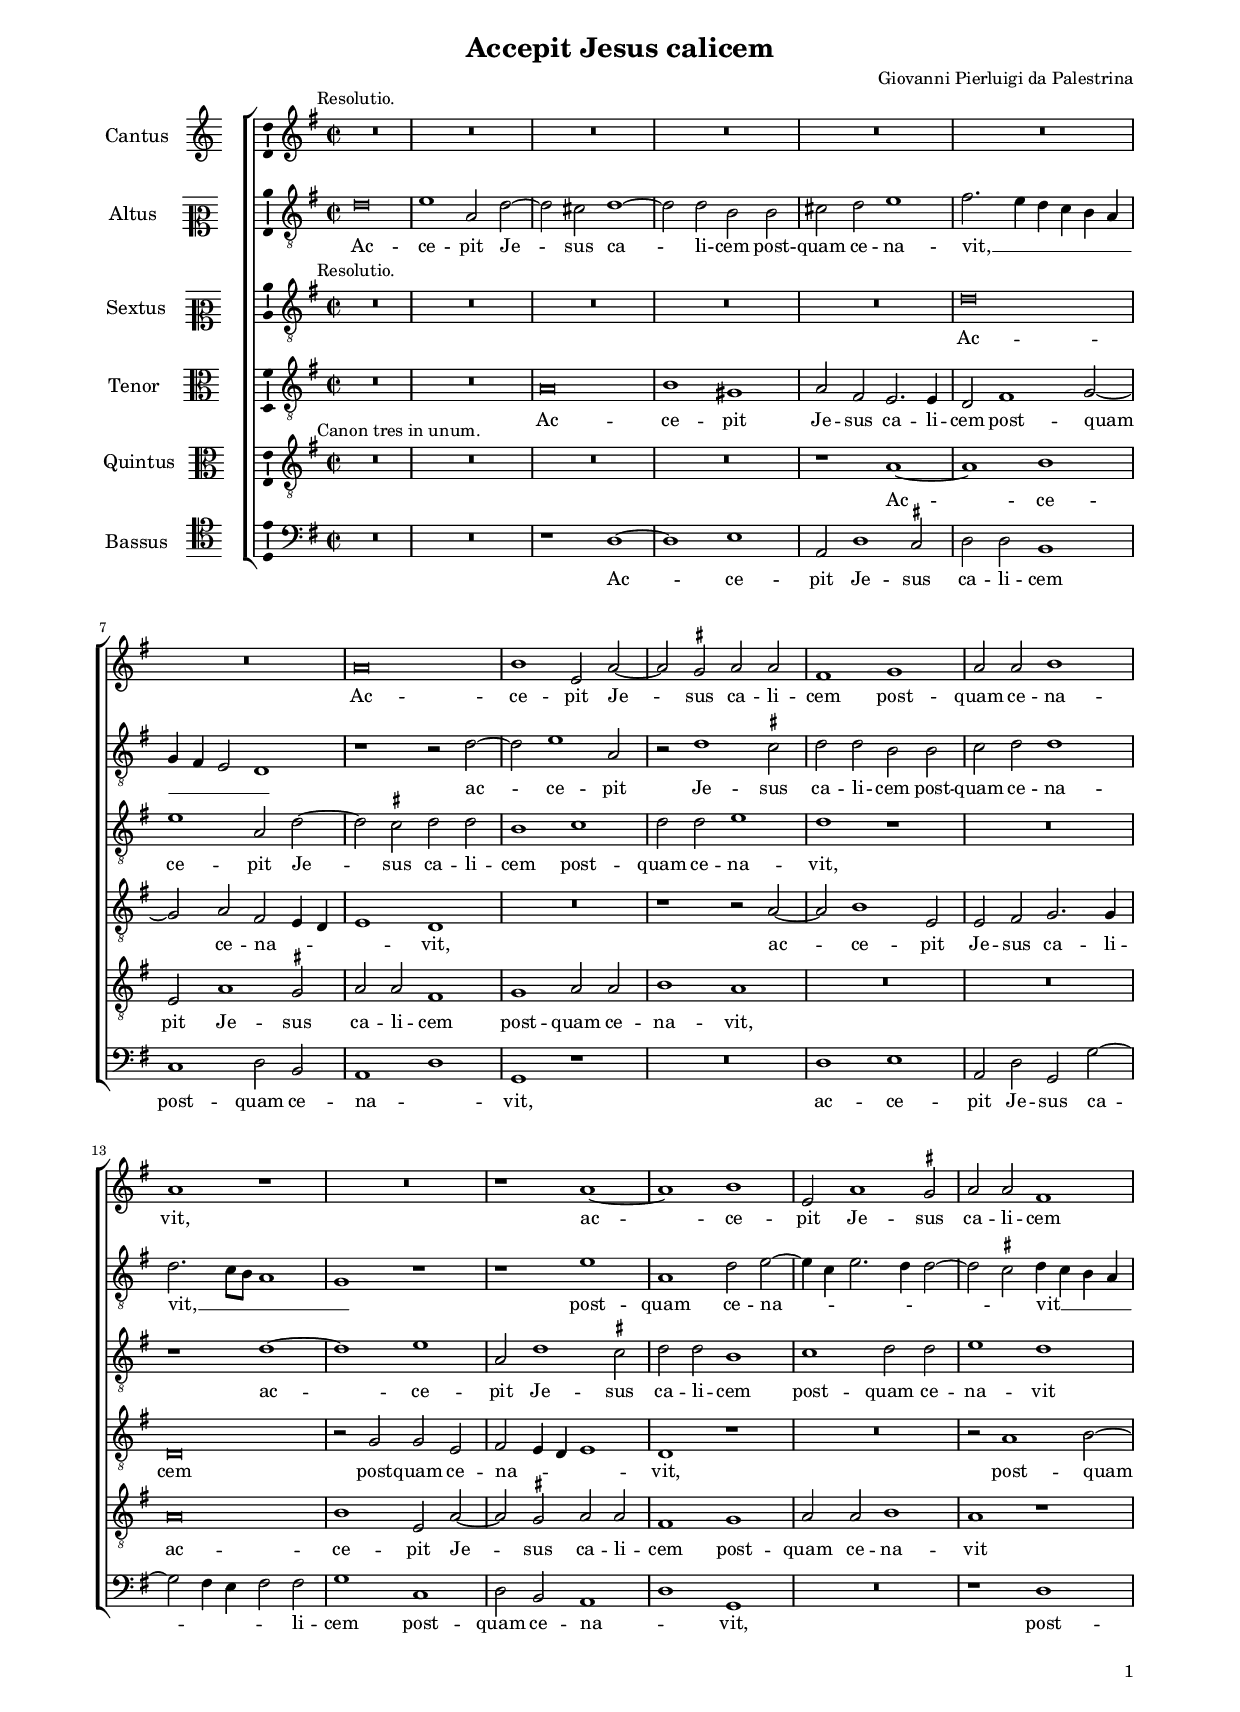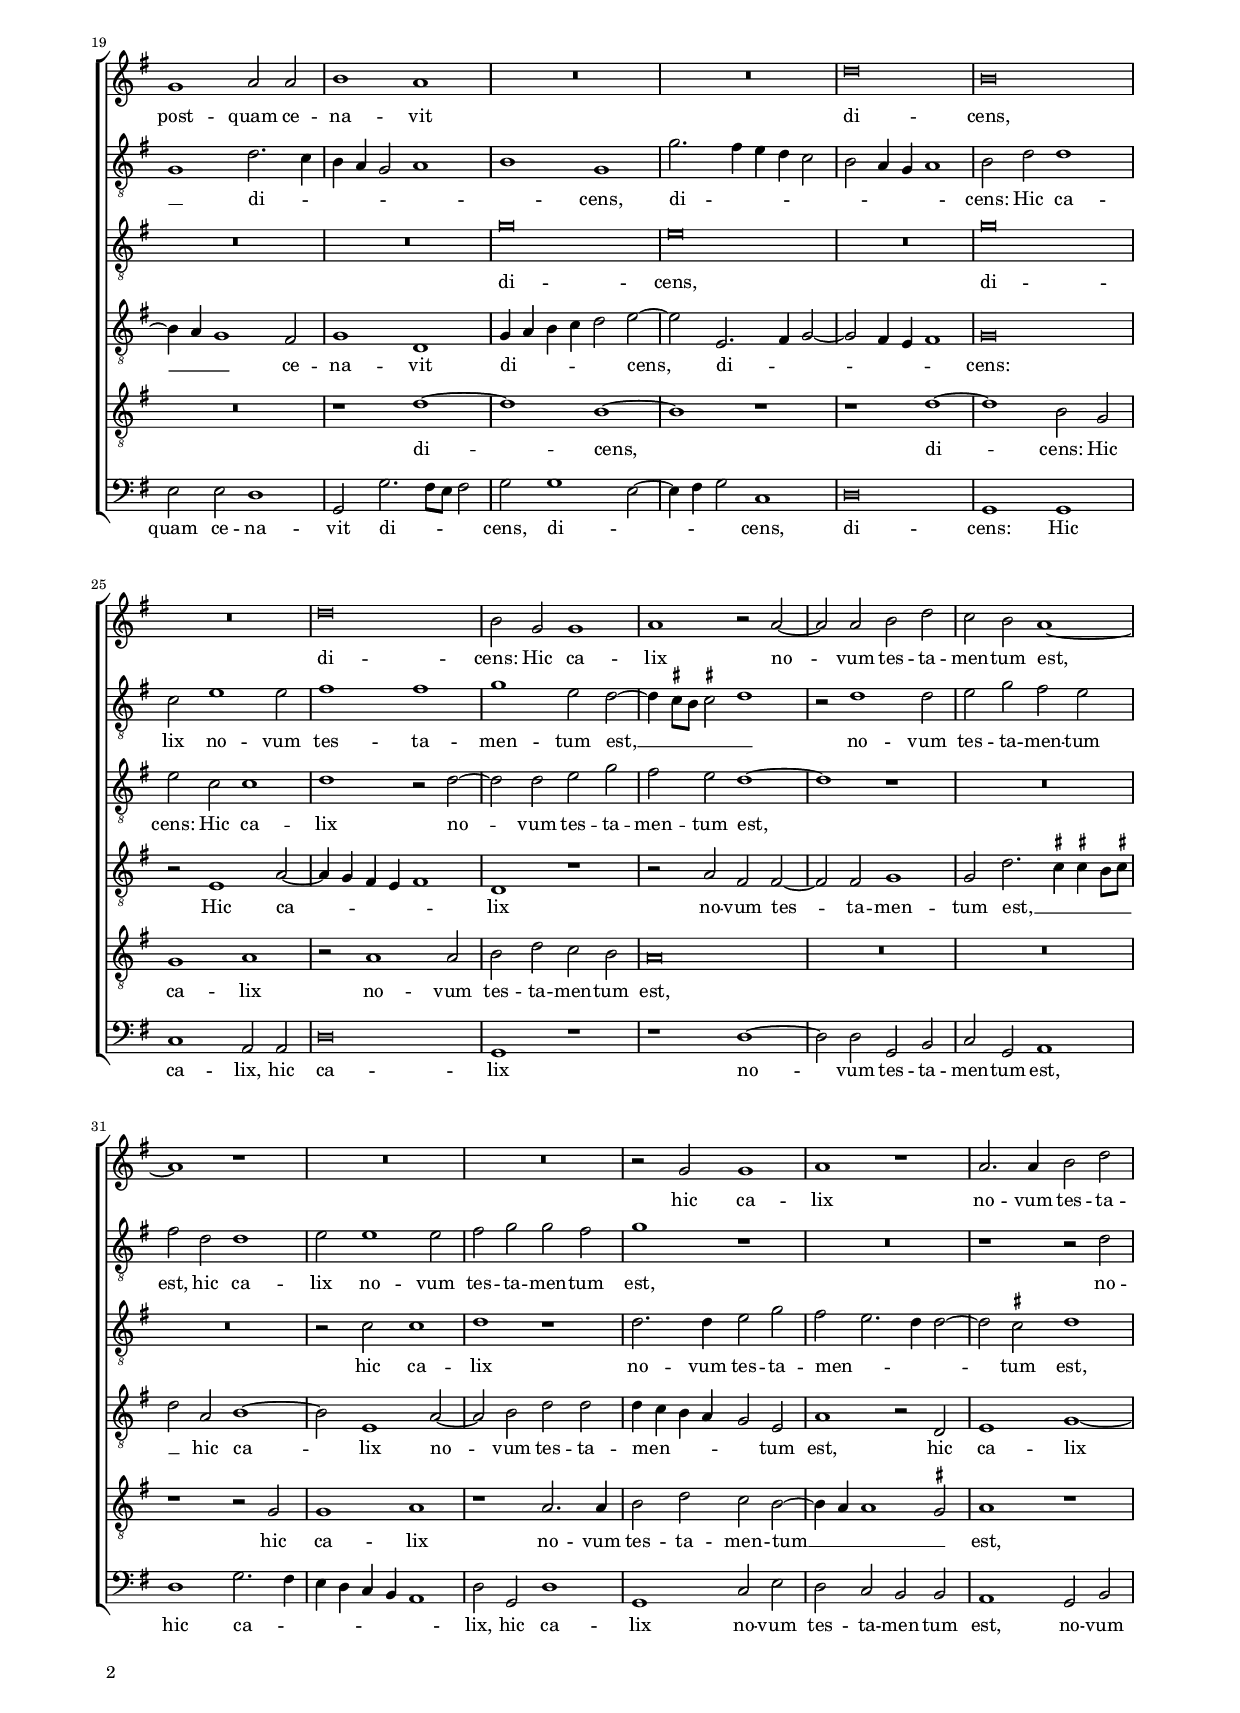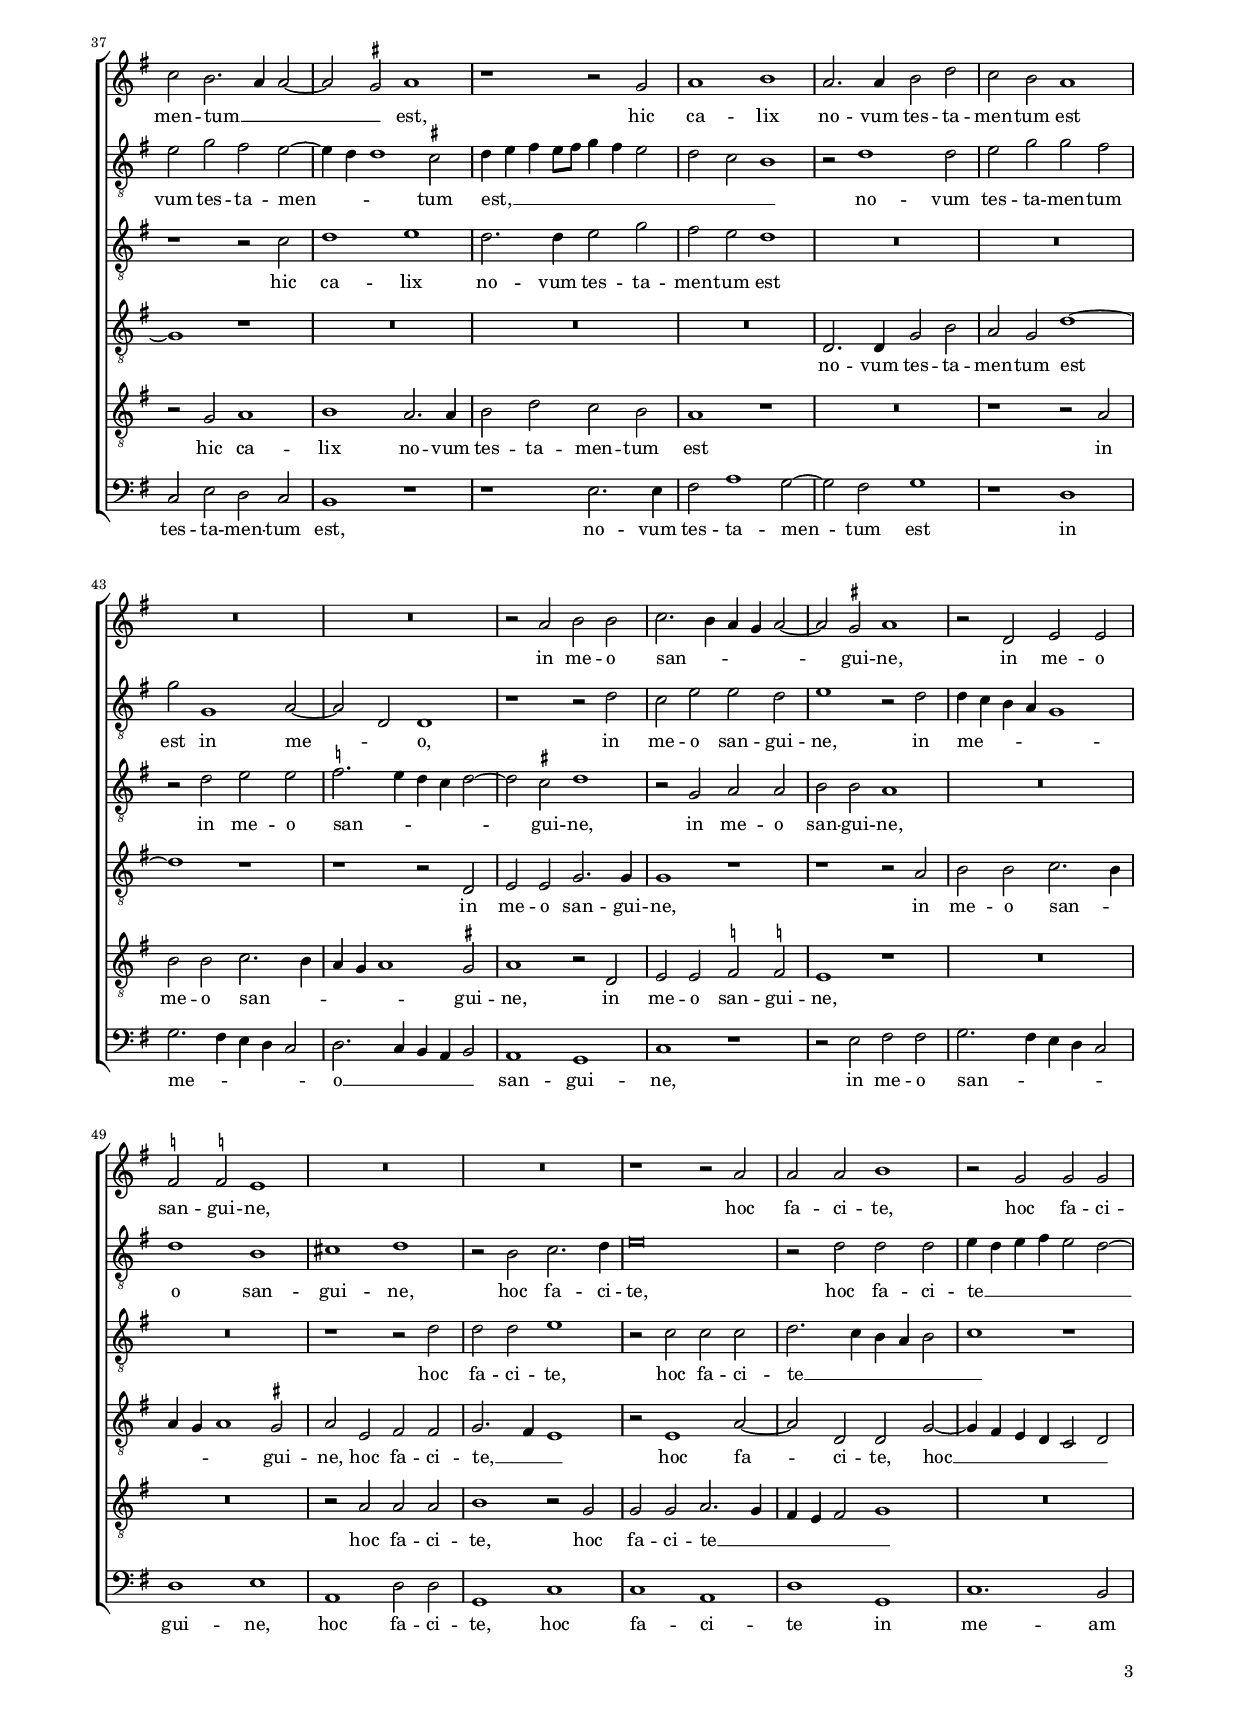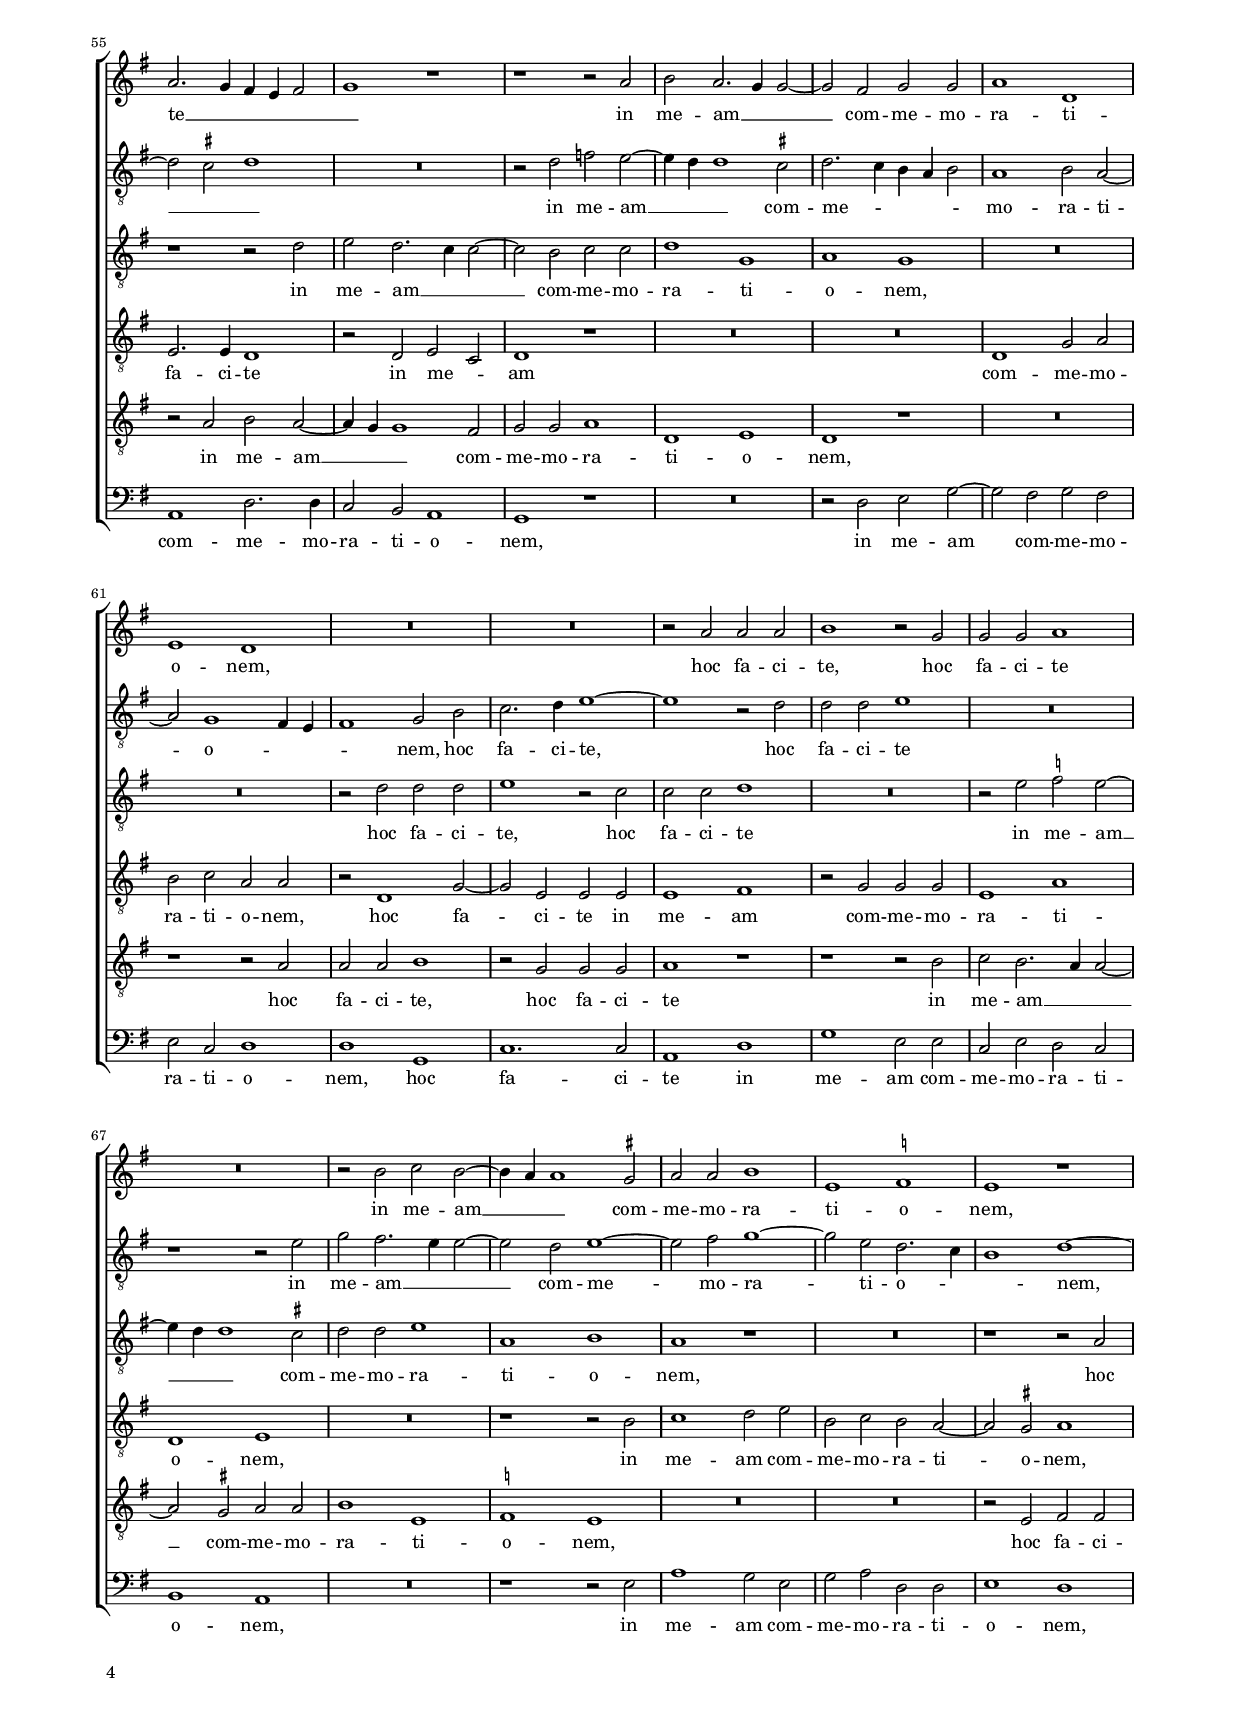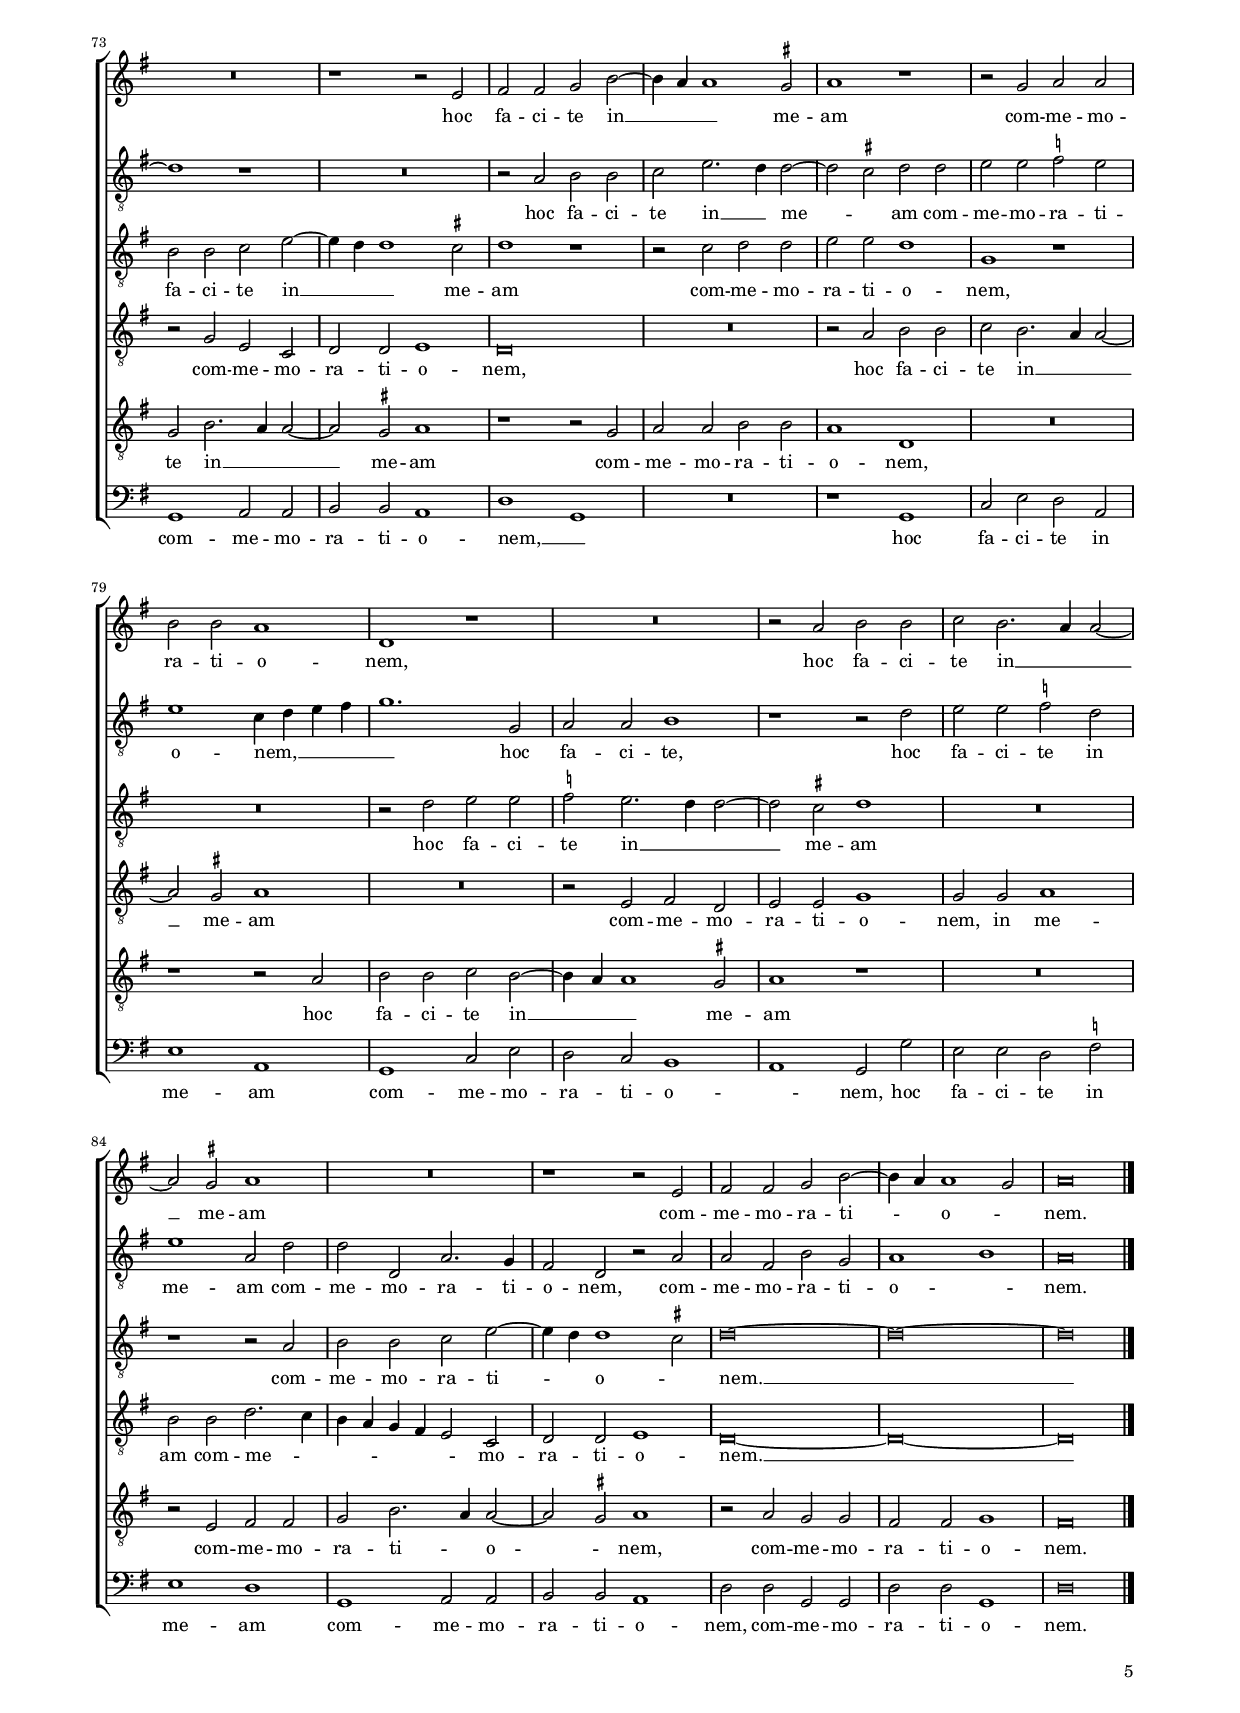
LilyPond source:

\header
{
  title="Accepit Jesus calicem"
  composer="Giovanni Pierluigi da Palestrina"
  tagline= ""
}

\version "2.18.2"
\language deutsch
#(set-global-staff-size 15)
% #(set-default-paper-size "letter")
#(ly:set-option 'point-and-click #f)


\paper
	{
	top-margin = 1.2 \cm
	bottom-margin = 0.6 \cm
	left-margin = 1.8 \cm
	right-margin = 1.8 \cm
	ragged-bottom = ##f
	ragged-last-bottom = ##f
	print-page-number = ##f
	system-system-spacing = #'((basic-distance . 17) (minimum-distance . 14) (padding . 5) (strechability . 250))
        oddFooterMarkup=\markup   \fill-line { "" \fromproperty #'page:page-number-string }
        evenFooterMarkup=\markup  \fill-line { \fromproperty #'page:page-number-string "" }
        last-bottom-spacing = #'((basic-distance . 12) (minimum-distance . 7) (padding . 4))
	systems-per-page = 3
%       page-count = 4
%	min-systems-per-page = 3
	}


global = {
	\key c \major
	\time 2/2 \set Score.measureLength = #(ly:make-moment 2/1)
     \set Score.tempoHideNote = ##t
     \tempo 2 = 90
     \skip 1*2*89  \bar "|."
	}

ficta = { \once \set suggestAccidentals = ##t }
	
forget = #(define-music-function (parser location music) (ly:music?) #{
	\accidentalStyle forget
	$music
	\accidentalStyle default
	#})

m = \melisma
me = \melismaEnd



incipitcantus = \markup { \score {
	{
	\set Staff.instrumentName = \markup { \fontsize #1 "Cantus" }
	\key c \major
	\clef violin
	s4 \bar ""
	}
	\layout  {
	raggedright = ##t
	indent = 1.6 \cm
	line-width = 2.2 \cm
	\context { \Staff \remove Time_signature_engraver }
	\override Staff.Clef.Y-extent = #'(0 . 0)
	}} \hspace #1 }

   
incipitaltus = \markup { \score {
	{
	\set Staff.instrumentName = \markup { \fontsize #1 "Altus" }
	\key c \major
	\clef mezzosoprano
	s4 \bar ""
	}
	\layout  {
	raggedright = ##t
	indent = 1.6 \cm
	line-width = 2.2 \cm
	\context { \Staff \remove Time_signature_engraver }
	\override Staff.Clef.Y-extent = #'(0 . 0)
	}} \hspace #1 }


incipitsextus = \markup { \score {
	{
	\set Staff.instrumentName = \markup { \fontsize #1 "Sextus" }
	\key c \major
	\clef mezzosoprano
	s4 \bar ""
	}
	\layout  {
	raggedright = ##t
	indent = 1.6 \cm
	line-width = 2.2 \cm
	\context { \Staff \remove Time_signature_engraver }
	\override Staff.Clef.Y-extent = #'(0 . 0)
	}} \hspace #1 }


incipittenor = \markup { \score {
	{
	\set Staff.instrumentName = \markup { \fontsize #1 "Tenor" }
	\key c \major
	\clef alto
	s4 \bar ""
	}
	\layout  {
	raggedright = ##t
	indent = 1.6 \cm
	line-width = 2.2 \cm
	\context { \Staff \remove Time_signature_engraver }
	\override Staff.Clef.Y-extent = #'(0 . 0)
	}} \hspace #1 }
      
      
incipitquintus = \markup { \score {
	{
	\set Staff.instrumentName = \markup { \fontsize #1 "Quintus" }
	\key c \major
	\clef alto
	s4 \bar ""
	}
	\layout  {
	raggedright = ##t
	indent = 1.6 \cm
	line-width = 2.2 \cm
	\context { \Staff \remove Time_signature_engraver }
	\override Staff.Clef.Y-extent = #'(0 . 0)
	}} \hspace #1 }
      
      
incipitbassus = \markup { \score {
	{
	\set Staff.instrumentName = \markup { \fontsize #1 "Bassus" }
	\key c \major
	\clef tenor
	s4 \bar ""
	}
	\layout  {
	raggedright = ##t
	indent = 1.6 \cm
	line-width = 2.2 \cm
	\context { \Staff \remove Time_signature_engraver }
	\override Staff.Clef.Y-extent = #'(0 . 0)
	}} \hspace #1 }


cantus =  \relative c''
	{
    R\breve^\markup { \hspace #-5 "Resolutio." }
	R\breve
	R\breve
	R\breve
%5
	R\breve |
	R\breve
	R\breve
	d\breve
	e1 a,2 d~
%10
	d2 \ficta cis d d |
	h1 c
	d2 d e1
	d1 r
	R\breve
%15
	r1 d~ |
	d1 e
	a,2 d1 \ficta cis2
	d2 d h1
	c1 d2 d
%20
	e1 d |
	R\breve
	R\breve
	g\breve
	e\breve
%25
	R\breve |
	g\breve
	e2 c c1
	d1 r2 d~
	d2 d e g
%30
	f2 e d1~ |
	d1 r
	R\breve
	R\breve
	r2 c c1
%35
	d1 r |
	d2. d4 e2 g
	f2 e2. d4 d2~
	d2 \ficta cis d1
	r1 r2 c
%40
	d1 e |
	d2. d4 e2 g
	f2 e d1
	R\breve
	R\breve
%45
	r2 d e e |
	f2. e4 d c d2~
	d2 \ficta cis d1
	r2 g, a a
	\ficta b2 \ficta b! a1
%50
	R\breve |
	R\breve
	r1 r2 d
	d2 d e1
	r2 c c c
%55
	d2. c4 h a h2 |
	c1 r
	r1 r2 d
	e2 d2. c4 c2~
	c2 h c c
%60
	d1 g, |
	a1 g
	R\breve
	R\breve
	r2 d' d d
%65
	e1 r2 c |
	c2 c d1
	R\breve
	r2 e f e~
	e4 d d1 \ficta cis2
%70
	d2 d e1 |
	a,1 \ficta b
	a1 r
	R\breve
	r1 r2 a
%75
	h2 h c e~ |
	e4 d d1 \ficta cis2
	d1 r
	r2 c d d
	e2 e d1
%80
	g,1 r |
	R\breve
	r2 d' e e
	f2 e2. d4 d2~
	d2 \ficta cis d1
%85
	R\breve |
	r1 r2 a
	h2 h c e~
    e4 d d1 c2	
	d\breve |
	}


altus = \relative c'
	{
	g'\breve
	a1 d,2 g~
	g2 fis g1~
	g2 g e e
%5
	fis2 g a1 |
	h2. a4 g f e d
	c4 h a2 g1
	r1 r2 g'~
	g2 a1 d,2
%10
	r2 g1 \ficta fis2 |
	g2 g e e
	f2 g g1
	g2. f8 e d1
	c1 r
%15
	r1 a' |
	d,1 g2 a~
	a4 f a2. g4 g2~
	g2 \ficta fis g4 \forget f e d
	c1 g'2. f4
%20
	e4 d c2 d1 |
	e1 c
	c'2. h4 a g f2
	e2 d4 c d1
	e2 g g1
%25
	f2 a1 a2 |
	h1 h
	c1 a2 g~
	g4 \ficta fis8 e \ficta fis!2 g1
	r2 g1 g2
%30
	a2 c h a |
	h2 g g1
	a2 a1 a2
	h2 c c h
	c1 r
%35
	R\breve |
	r1 r2 g
	a2 c h a~
	a4 g g1 \ficta fis2
	g4 a h a8 h c4 h a2
%40
	g2 f e1 |
	r2 g1 g2
	a2 c c h
	c2 c,1 d2~
	d2 g, g1
%45
	r1 r2 g' |
	f2 a a g
	a1 r2 g
	g4 f e d c1
	g'1 e
%50
	fis1 g |
	r2 e f2. g4
	a\breve
	r2 g g g
	a4 g a h a2 g~
%55
	g2 \ficta fis g1 |
	R\breve
	r2 g b a~
	a4 g g1 \ficta fis2
	g2. f4 e d e2
%60
	d1 e2 d~ |
	d2 c1 h4 a
	h1 c2 e
	f2. g4 a1~
	a1 r2 g
%65
	g2 g a1 |
	R\breve
	r1 r2 a
	c2 h2. a4 a2~
	a2 g a1~
%70
	a2 h c1~ |
	c2 a g2. f4
	e1 g~
	g1 r
	R\breve
%75
	r2 d e e |
	f2 a2. g4 g2~
	g2 \ficta fis g g
	a2 a \ficta b a
	a1 f4 g a h
%80
	c1. c,2 |
	d2 d e1
	r1 r2 g
	a2 a \ficta b g
	a1 d,2 g
%85
	g2 g, d'2. c4 |
	h2 g r d'
	d2 h e c
	d1 e
	d\breve |
	}


sextus =  \relative c'
    {
	R\breve^\markup { \hspace #-5 "Resolutio." }
	R\breve
	R\breve
	R\breve
%5
	R\breve |
	g'\breve
	a1 d,2 g~
	g2 \ficta fis g g
	e1 f
%10
	g2 g a1 |
	g1 r
	R\breve
	r1 g~
	g1 a
%15
	d,2 g1 \ficta fis2 |
	g2 g e1
	f1 g2 g
	a1 g
	R\breve
%20
	R\breve |
	c\breve
	a\breve
	R\breve
	c\breve
%25
	a2 f f1 |
	g1 r2 g~
	g2 g a c
	h2 a g1~
	g1 r
%30
	R\breve |
	R\breve
	r2 f f1
	g1 r
	g2. g4 a2 c
%35
	h2 a2. g4 g2~ |
	g2 \ficta fis g1
	r1 r2 f
	g1 a
	g2. g4 a2 c
%40
	h2 a g1 |
	R\breve
	R\breve
	r2 g a a
	\ficta b2. a4 g f g2~
%45
	g2 \ficta fis g1 |
	r2 c, d d
	e2 e d1
	R\breve
	R\breve
%50
	r1 r2 g |
	g2 g a1
	r2 f f f
	g2. f4 e d e2
	f1 r
%55
	r1 r2 g |
	a2 g2. f4 f2~
	f2 e f f
	g1 c,
	d1 c
%60
	R\breve |
	R\breve
	r2 g' g g
	a1 r2 f
	f2 f g1
%65
	R\breve |
	r2 a \ficta b a~
	a4 g g1 \ficta fis2
	g2 g a1 |
	d,1 e
%70
	d1 r |
	R\breve
	r1 r2 d
	e2 e f a~
	a4 g g1 \ficta fis2
%75
	g1 r |
	r2 f g g
	a2 a g1
	c,1 r
	R\breve
%80
	r2 g' a a |
	\ficta b2 a2. g4 g2~
	g2 \ficta fis g1
	R\breve
	r1 r2 d
%85
	e2 e f a~ |
	a4 g g1 \ficta fis2
	g\breve~
	g\breve~
	g\breve |
	}


tenor =  \relative c'
	{
    R\breve
	R\breve
	d\breve
	e1 cis
%5
	d2 h a2. a4 |
	g2 h1 c2~
	c2 d h a4 g
	a1 g
	R\breve
%10
	r1 r2 d'~ |
	d2 e1 a,2
	a2 h c2. c4
	g\breve
	r2 c c a
%15
	h2 a4 g a1 |
	g1 r
	R\breve
	r2 d'1 e2~
	e4 d c1 h2
%20
	c1 g |
	c4 d e f g2 a~
	a2 a,2. h4 c2~
	c2 h4 a h1
	c\breve
%25
	r2 a1 d2~ |
	d4 c h a h1
	g1 r
	r2 d' h h~
	h2 h c1
%30
    c2 g'2. \ficta fis4 \ficta fis! e8 \ficta fis! |
	g2 d e1~
	e2 a,1 d2~
	d2 e g g
	g4 f e d c2 a
%35
	d1 r2 g, |
	a1 c~
	c1 r
	R\breve
	R\breve
%40
	R\breve |
	g2. g4 c2 e
	d2 c g'1~
	g1 r
	r1 r2 g,
%45
	a2 a c2. c4 |
	c1 r
	r1 r2 d
	e2 e f2. e4
	d4 c d1 \ficta cis2
%50
	d2 a h h |
	c2. h4 a1
	r2 a1 d2~
	d2 g, g c~
	c4 h a g f2 g
%55
	a2. a4 g1 |
	r2 g a f
	g1 r
	R\breve
	R\breve
%60
	g1 c2 d |
	e2 f d d
	r2 g,1 c2~
	c2 a a a
	a1 h
%65
	r2 c c c |
	a1 d
	g,1 a
	R\breve
	r1 r2 e'
%70
	f1 g2 a |
	e2 f e d~
	d2 \ficta cis d1
	r2 c a f
	g2 g a1
%75
	g\breve |
	R\breve
	r2 d' e e
	f2 e2. d4 d2~
	d2 \ficta cis d1
%80
	R\breve |
	r2 a h g
	a2 a c1
	c2 c d1
	e2 e g2. f4
%85
	e4 d c h a2 f |
	g2 g a1
	g\breve~
	g\breve~
	g\breve |
	}


quintus  =  \relative c'
	{
	R\breve^\markup { \hspace #6 "Canon tres in unum." }
    R\breve
	R\breve
	R\breve
%5
	r1 d~ |
	d1 e
	a,2 d1 \ficta cis2
	d2 d h1
	c1 d2 d
%10
	e1 d |
	R\breve
	R\breve
	d\breve
	e1 a,2 d~
%15
	d2 \ficta cis d d |
	h1 c
	d2 d e1
	d1 r
	R\breve
%20
	r1 g~ |
	g1 e~
	e1 r
	r1 g~
	g1 e2 c
%25
	c1 d |
	r2 d1 d2
	e2 g f e
	d\breve
	R\breve
%30
	R\breve |
	r1 r2 c
	c1 d
	r1 d2. d4
	e2 g f e~
%35
	e4 d d1 \ficta cis2 |
	d1 r
	r2 c d1
	e1 d2. d4
	e2 g f e
%40
	d1 r |
	R\breve
	r1 r2 d
	e2 e f2. e4
	d4 c d1 \ficta cis2
%45
	d1 r2 g, |
	a2 a \ficta b \ficta b!
	a1 r
	R\breve
	R\breve
%50
	r2 d d d |
	e1 r2 c
	c2 c d2. c4
	h4 a h2 c1
	R\breve
%55
	r2 d e d~ |
	d4 c c1 h2
	c2 c d1
	g,1 a
	g1 r
%60
	R\breve |
	r1 r2 d'
	d2 d e1
	r2 c c c
	d1 r
%65
	r1 r2 e |
	f2 e2. d4 d2~
	d2 \ficta cis d d
	e1 a,
	\ficta b1 a
%70
	R\breve |
	R\breve
	r2 a h h
	c2 e2. d4 d2~
	d2 \ficta cis d1
%75
	r1 r2 c |
	d2 d e e
	d1 g,
	R\breve
	r1 r2 d'
%80
	e2 e f e~ |
	e4 d d1 \ficta cis2
	d1 r
	R\breve
	r2 a h h
%85
	c2 e2. d4 d2~ |
	d2 \ficta cis d1
	r2 d c c
	h2 h c1
	h\breve |
	}


bassus  =  \relative c
	{
	R\breve
	R\breve
	r1 g'~
	g1 a
%5
	d,2 g1 \ficta fis2 |
	g2 g e1
	f1 g2 e
	d1 g
	c,1 r
%10
	R\breve |
	g'1 a
	d,2 g c, c'~
	c2 h4 a h2 h
	c1 f,
%15
	g2 e d1 |
	g1 c,
	R\breve
	r1 g'
	a2 a g1
%20
	c,2 c'2. h8 a h2 |
	c2 c1 a2~
	a4 h c2 f,1
	g\breve
	c,1 c
%25
	f1 d2 d |
	g\breve
	c,1 r
	r1 g'~
	g2 g c, e
%30
	f2 c d1 |
	g1 c2. h4
	a4 g f e d1
	g2 c, g'1
	c,1 f2 a
%35
	g2 f e e |
	d1 c2 e
	f2 a g f
	e1 r
	r1 a2. a4
%40
	h2 d1 c2~ |
	c2 h c1
	r1 g
	c2. h4 a g f2
	g2. f4 e d e2
%45
	d1 c |
	f1 r
	r2 a h h
	c2. h4 a g f2
	g1 a
%50
	d,1 g2 g |
	c,1 f
	f1 d
	g1 c,
	f1. e2
%55
	d1 g2. g4 |
	f2 e d1
	c1 r
	R\breve
	r2 g' a c~
%60
	c2 h c h |
	a2 f g1
	g1 c,
	f1. f2
	d1 g
%65
	c1 a2 a |
	f2 a g f
	e1 d
	R\breve
	r1 r2 a'
%70
	d1 c2 a |
	c2 d g, g
	a1 g
	c,1 d2 d
	e2 e d1
%75
	g1 c, |
	R\breve
	r1 c
	f2 a g d
	a'1 d,
%80
	c1 f2 a |
	g2 f e1
	d1 c2 c'
	a2 a g \ficta b
	a1 g
%85
	c,1 d2 d |
	e2 e d1
	g2 g c, c
	g'2 g c,1
	g'\breve |
	}


lyricscantus = \lyricmode {
	Ac -- ce -- pit Je -- sus ca -- li -- cem post -- quam ce -- na -- vit,
    ac -- ce -- pit Je -- sus ca -- li -- cem post -- quam ce -- na -- vit
    di -- cens,
    di -- cens:
    Hic ca -- lix no -- vum tes -- ta -- men -- tum est,
    hic ca -- lix no -- vum tes -- ta -- men -- tum __ _ _ _ est,
    hic ca -- lix no -- vum tes -- ta -- men -- tum est
    in me -- o san -- _ _ _ _ gui -- ne,
    in me -- o san -- gui -- ne,
    hoc fa -- ci -- te,
    hoc fa -- ci -- te __ _ _ _ _ _ in me -- am __ _ _ com -- me -- mo -- ra -- ti -- o -- nem,
    hoc fa -- ci -- te,
    hoc fa -- ci -- te in me -- am __ _ _ com -- me -- mo -- ra -- ti -- o -- nem,
    hoc fa -- ci -- te in __ _ _ me -- am com -- me -- mo -- ra -- ti -- o -- nem,
    hoc fa -- ci -- te in __ _ _ me -- am com -- me -- mo -- ra -- ti -- _ o -- _ nem.
	}


lyricsaltus = \lyricmode {
	Ac -- ce -- pit Je -- sus ca -- li -- cem post -- quam ce -- na -- vit, __ _ _ _ _ _ _ _ _ _
    ac -- ce -- pit Je -- sus ca -- li -- cem post -- quam ce -- na -- vit, __ _ _ _ _
    post -- quam ce -- na -- _ _ _ _ _ vit __ _ _ _ _
    di -- _ _ _ _ _ _ cens,
    di -- _ _ _ _ _ _ _ _ cens:
    Hic ca -- lix no -- vum tes -- ta -- men -- tum est, __ _ _ _ _
    no -- vum tes -- ta -- men -- tum est,
    hic ca -- lix no -- vum tes -- ta -- men -- tum est,
    no -- vum tes -- ta -- men -- _ _ tum est, __ _ _ _ _ _ _ _ _ _ _
    no -- vum tes -- ta -- men -- tum est
    in me -- _ o,
    in me -- o san -- gui -- ne,
    in me -- _ _ _ _ o san -- gui -- ne,
    hoc fa -- ci -- te,
    hoc fa -- ci -- te __ _ _ _ _ _ _ _ in me -- am __ _ _ com -- me -- _ _ _ _ mo -- ra -- ti -- o -- _ _ _ nem,
    hoc fa -- ci -- te,
    hoc fa -- ci -- te in me -- am __ _ _ com -- me -- mo -- ra -- ti -- o -- _ _ nem,
    hoc fa -- ci -- te in __ _ me -- _ am com -- me -- mo -- ra -- ti -- o -- nem, __ _ _ _ _
    hoc fa -- ci -- te,
    hoc fa -- ci -- te in me -- am com -- me -- mo -- ra -- ti -- o -- nem,
    com -- me -- mo -- ra -- ti -- o -- _ nem.
	}


lyricssextus = \lyricmode {
	Ac -- ce -- pit Je -- sus ca -- li -- cem post -- quam ce -- na -- vit,
    ac -- ce -- pit Je -- sus ca -- li -- cem post -- quam ce -- na -- vit
    di -- cens,
    di -- cens:
    Hic ca -- lix no -- vum tes -- ta -- men -- tum est,
    hic ca -- lix no -- vum tes -- ta -- men -- _ _ _ tum est,
    hic ca -- lix no -- vum tes -- ta -- men -- tum est
    in me -- o san -- _ _ _ _ gui -- ne,
    in me -- o san -- gui -- ne,
    hoc fa -- ci -- te,
    hoc fa -- ci -- te __ _ _ _ _ _ in me -- am __ _ _ com -- me -- mo -- ra -- ti -- o -- nem,
    hoc fa -- ci -- te,
    hoc fa -- ci -- te in me -- am __ _ _ com -- me -- mo -- ra -- ti -- o -- nem,
    hoc fa -- ci -- te in __ _ _ me -- am com -- me -- mo -- ra -- ti -- o -- nem,
    hoc fa -- ci -- te in __ _ _ me -- am com -- me -- mo -- ra -- ti -- _ o -- _ nem. __
	}
	

lyricstenor = \lyricmode {
	Ac -- ce -- pit Je -- sus ca -- li -- cem post -- quam ce -- na -- _ _ _ vit,
    ac -- ce -- pit Je -- sus ca -- li -- cem post -- quam ce -- na -- _ _ _ vit,
    post -- quam __ _ _ ce -- na -- vit
    di -- _ _ _ _ cens,
    di -- _ _ _ _ _ cens:
    Hic ca -- _ _ _ _ lix no -- vum tes -- ta -- men -- tum est, __ _ _ _ _ _
    hic ca -- lix no -- vum tes -- ta -- men -- _ _ _ _ tum est,
    hic ca -- lix no -- vum tes -- ta -- men -- tum est
    in me -- o san -- gui -- ne,
    in me -- o san -- _ _ _ _ gui -- ne,
    hoc fa -- ci -- te, __ _ _
    hoc fa -- ci -- te,
    hoc __ _ _ _ _ _ fa -- ci -- te in me -- _ am com -- me -- mo -- ra -- ti -- o -- nem,
    hoc fa -- ci -- te in me -- am com -- me -- mo -- ra -- ti -- o -- nem,
    in me -- am com -- me -- mo -- ra -- ti -- o -- nem,
    com -- me -- mo -- ra -- ti -- o -- nem,
    hoc fa -- ci -- te in __ _ _ me -- am com -- me -- mo -- ra -- ti -- o -- nem,
    in me -- am com -- me -- _ _ _ _ _ _ mo -- ra -- ti -- o -- nem. __
	}


lyricsquintus = \lyricmode {
	Ac -- ce -- pit Je -- sus ca -- li -- cem post -- quam ce -- na -- vit,
    ac -- ce -- pit Je -- sus ca -- li -- cem post -- quam ce -- na -- vit
    di -- cens,
    di -- cens:
    Hic ca -- lix no -- vum tes -- ta -- men -- tum est,
    hic ca -- lix no -- vum tes -- ta -- men -- tum __ _ _ _ est,
    hic ca -- lix no -- vum tes -- ta -- men -- tum est
    in me -- o san -- _ _ _ _ gui -- ne,
    in me -- o san -- gui -- ne,
    hoc fa -- ci -- te,
    hoc fa -- ci -- te __ _ _ _ _ _ in me -- am __ _ _ com -- me -- mo -- ra -- ti -- o -- nem,
    hoc fa -- ci -- te,
    hoc fa -- ci -- te in me -- am __ _ _ com -- me -- mo -- ra -- ti -- o -- nem,
    hoc fa -- ci -- te in __ _ _ me -- am com -- me -- mo -- ra -- ti -- o -- nem,
    hoc fa -- ci -- te in __ _ _ me -- am com -- me -- mo -- ra -- ti -- _ o -- _ nem,
    com -- me -- mo -- ra -- ti -- o -- nem.
	}


lyricsbassus = \lyricmode {
	Ac -- ce -- pit Je -- sus ca -- li -- cem post -- quam ce -- na -- _ vit,
    ac -- ce -- pit Je -- sus ca -- _ _ _ li -- cem post -- quam ce -- na -- _ vit,
    post -- quam ce -- na -- vit
    di -- _ _ _ cens,
    di -- _ _ _ cens,
    di -- cens:
    Hic ca -- lix,
    hic ca -- lix no -- vum tes -- ta -- men -- tum est,
    hic ca -- _ _ _ _ _ _ lix,
    hic ca -- lix no -- vum tes -- ta -- men -- tum est,
    no -- vum tes -- ta -- men -- tum est,
    no -- vum tes -- ta -- men -- tum est
    in me -- _ _ _ _ o __ _ _ _ _ san -- gui -- ne,
    in me -- o san -- _ _ _ _ gui -- ne,
    hoc fa -- ci -- te,
    hoc fa -- ci -- te in me -- am com -- me -- mo -- ra -- ti -- o -- nem,
    in me -- am com -- me -- mo -- ra -- ti -- o -- nem,
    hoc fa -- ci -- te in me -- am com -- me -- mo -- ra -- ti -- o -- nem,
    in me -- am com -- me -- mo -- ra -- ti -- o -- nem,
    com -- me -- mo -- ra -- ti -- o -- nem, __ _
    hoc fa -- ci -- te in me -- am com -- me -- mo -- ra -- ti -- o -- _ nem,
    hoc fa -- ci -- te in me -- am com -- me -- mo -- ra -- ti -- o -- nem,
    com -- me -- mo -- ra -- ti -- o -- nem.
	}


\score
{  
	\transpose c g, {
	\new ChoirStaff \with { \override StaffGrouper.staff-staff-spacing.basic-distance = #12 }
	<<

	\new Staff << \global
	\new Voice="v1" {
		\set Staff.instrumentName=\incipitcantus
		\set Staff.midiInstrument = "reed organ"
		\clef violin
		\cantus }
	\new Lyrics \lyricsto "v1" {\lyricscantus }
	>>


	\new Staff << \global
	\new Voice="v2" {
		\set Staff.instrumentName=\incipitaltus
		\set Staff.midiInstrument = "reed organ"
		\clef "G_8" 
		\altus}
	\new Lyrics \lyricsto "v2" {\lyricsaltus }
	>>


	\new Staff << \global
	\new Voice="v6" {
		\set Staff.instrumentName=\incipitsextus
		\set Staff.midiInstrument = "reed organ"
		\clef "G_8" 
		\sextus}
	\new Lyrics \lyricsto "v6" {\lyricssextus }
	>>
    

	\new Staff << \global
	\new Voice="v3" {
		\set Staff.instrumentName=\incipittenor
		\set Staff.midiInstrument = "reed organ"
		\clef "G_8"
		\tenor }
	\new Lyrics \lyricsto "v3" {\lyricstenor }
	>>


	\new Staff << \global
	\new Voice="v5" {
		\set Staff.instrumentName=\incipitquintus
		\set Staff.midiInstrument = "reed organ"
		\clef "G_8"
		\quintus}
	\new Lyrics \lyricsto "v5" {\lyricsquintus }
	>>


	\new Staff << \global
	\new Voice="v4" {
		\set Staff.instrumentName=\incipitbassus
		\set Staff.midiInstrument = "reed organ"
		\clef bass 
		\bassus }
	\new Lyrics \lyricsto "v4" {\lyricsbassus}
	>>

	>>
	} % transpose

	\layout
	{
	indent = 2.5 \cm
%	\context { \Lyrics \override VerticalAxisGroup.nonstaff-relatedstaff-spacing.padding = #2 }
%	\context { \Lyrics \override LyricText.font-size = #1 }
	\context { \Staff \override TimeSignature.break-visibility = #end-of-line-invisible }
    \context { \Staff \consists "Ambitus_engraver" }
%	\context { \Voice \override Slur.transparent = ##t }
	\context { \Score \override BarNumber.padding = #2 }
	\context { \Voice \override NoteHead.style = #'baroque }
	}

\midi
	{
	}

}


% EOF
